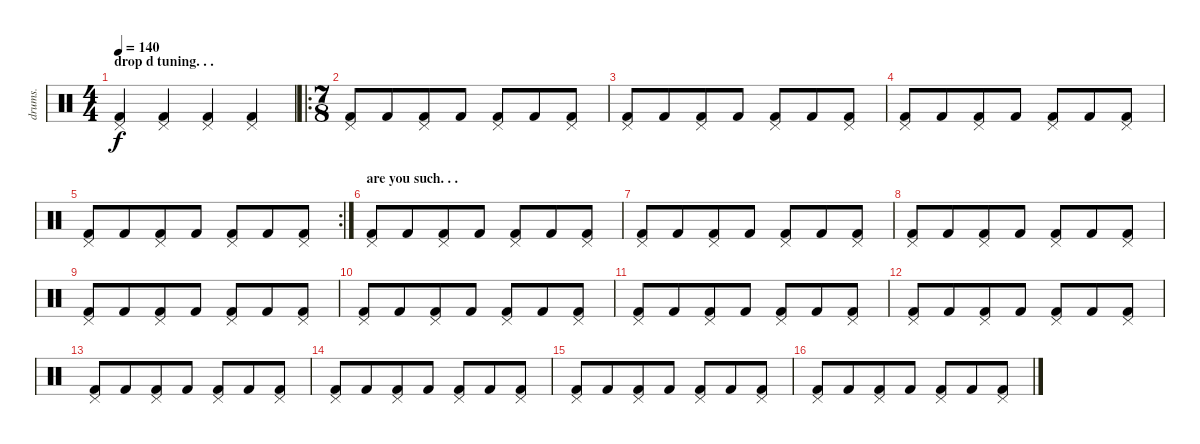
\track ("drums." "drums.") {instrument percussion}
\staff {score}
\articulation defaults
\ts (4 4)
\section ("" "drop d tuning. . .")
\tempo 140
\clef neutral
\ks c
("Pedal Hi-Hat (hit)" "Kick (hit) 2").4{dy f} ("Pedal Hi-Hat (hit)" "Kick (hit) 2").4 ("Pedal Hi-Hat (hit)" "Kick (hit) 2").4 ("Pedal Hi-Hat (hit)" "Kick (hit) 2").4 |
\ro
\ts (7 8)
("Pedal Hi-Hat (hit)" "Kick (hit) 2").8 "Kick (hit) 2".8 ("Pedal Hi-Hat (hit)" "Kick (hit) 2").8 "Kick (hit) 2".8 ("Pedal Hi-Hat (hit)" "Kick (hit) 2").8 "Kick (hit) 2".8 ("Pedal Hi-Hat (hit)" "Kick (hit) 2").8 |
("Pedal Hi-Hat (hit)" "Kick (hit) 2").8 "Kick (hit) 2".8 ("Pedal Hi-Hat (hit)" "Kick (hit) 2").8 "Kick (hit) 2".8 ("Pedal Hi-Hat (hit)" "Kick (hit) 2").8 "Kick (hit) 2".8 ("Pedal Hi-Hat (hit)" "Kick (hit) 2").8 |
("Pedal Hi-Hat (hit)" "Kick (hit) 2").8 "Kick (hit) 2".8 ("Pedal Hi-Hat (hit)" "Kick (hit) 2").8 "Kick (hit) 2".8 ("Pedal Hi-Hat (hit)" "Kick (hit) 2").8 "Kick (hit) 2".8 ("Pedal Hi-Hat (hit)" "Kick (hit) 2").8 |
\rc 2
("Pedal Hi-Hat (hit)" "Kick (hit) 2").8 "Kick (hit) 2".8 ("Pedal Hi-Hat (hit)" "Kick (hit) 2").8 "Kick (hit) 2".8 ("Pedal Hi-Hat (hit)" "Kick (hit) 2").8 "Kick (hit) 2".8 ("Pedal Hi-Hat (hit)" "Kick (hit) 2").8 |
\section ("" "are you such. . .")
("Pedal Hi-Hat (hit)" "Kick (hit) 2").8 "Kick (hit) 2".8 ("Pedal Hi-Hat (hit)" "Kick (hit) 2").8 "Kick (hit) 2".8 ("Pedal Hi-Hat (hit)" "Kick (hit) 2").8 "Kick (hit) 2".8 ("Pedal Hi-Hat (hit)" "Kick (hit) 2").8 |
("Pedal Hi-Hat (hit)" "Kick (hit) 2").8 "Kick (hit) 2".8 ("Pedal Hi-Hat (hit)" "Kick (hit) 2").8 "Kick (hit) 2".8 ("Pedal Hi-Hat (hit)" "Kick (hit) 2").8 "Kick (hit) 2".8 ("Pedal Hi-Hat (hit)" "Kick (hit) 2").8 |
("Pedal Hi-Hat (hit)" "Kick (hit) 2").8 "Kick (hit) 2".8 ("Pedal Hi-Hat (hit)" "Kick (hit) 2").8 "Kick (hit) 2".8 ("Pedal Hi-Hat (hit)" "Kick (hit) 2").8 "Kick (hit) 2".8 ("Pedal Hi-Hat (hit)" "Kick (hit) 2").8 |
("Pedal Hi-Hat (hit)" "Kick (hit) 2").8 "Kick (hit) 2".8 ("Pedal Hi-Hat (hit)" "Kick (hit) 2").8 "Kick (hit) 2".8 ("Pedal Hi-Hat (hit)" "Kick (hit) 2").8 "Kick (hit) 2".8 ("Pedal Hi-Hat (hit)" "Kick (hit) 2").8 |
("Pedal Hi-Hat (hit)" "Kick (hit) 2").8 "Kick (hit) 2".8 ("Pedal Hi-Hat (hit)" "Kick (hit) 2").8 "Kick (hit) 2".8 ("Pedal Hi-Hat (hit)" "Kick (hit) 2").8 "Kick (hit) 2".8 ("Pedal Hi-Hat (hit)" "Kick (hit) 2").8 |
("Pedal Hi-Hat (hit)" "Kick (hit) 2").8 "Kick (hit) 2".8 ("Pedal Hi-Hat (hit)" "Kick (hit) 2").8 "Kick (hit) 2".8 ("Pedal Hi-Hat (hit)" "Kick (hit) 2").8 "Kick (hit) 2".8 ("Pedal Hi-Hat (hit)" "Kick (hit) 2").8 |
("Pedal Hi-Hat (hit)" "Kick (hit) 2").8 "Kick (hit) 2".8 ("Pedal Hi-Hat (hit)" "Kick (hit) 2").8 "Kick (hit) 2".8 ("Pedal Hi-Hat (hit)" "Kick (hit) 2").8 "Kick (hit) 2".8 ("Pedal Hi-Hat (hit)" "Kick (hit) 2").8 |
("Pedal Hi-Hat (hit)" "Kick (hit) 2").8 "Kick (hit) 2".8 ("Pedal Hi-Hat (hit)" "Kick (hit) 2").8 "Kick (hit) 2".8 ("Pedal Hi-Hat (hit)" "Kick (hit) 2").8 "Kick (hit) 2".8 ("Pedal Hi-Hat (hit)" "Kick (hit) 2").8 |
("Pedal Hi-Hat (hit)" "Kick (hit) 2").8 "Kick (hit) 2".8 ("Pedal Hi-Hat (hit)" "Kick (hit) 2").8 "Kick (hit) 2".8 ("Pedal Hi-Hat (hit)" "Kick (hit) 2").8 "Kick (hit) 2".8 ("Pedal Hi-Hat (hit)" "Kick (hit) 2").8 |
("Pedal Hi-Hat (hit)" "Kick (hit) 2").8 "Kick (hit) 2".8 ("Pedal Hi-Hat (hit)" "Kick (hit) 2").8 "Kick (hit) 2".8 ("Pedal Hi-Hat (hit)" "Kick (hit) 2").8 "Kick (hit) 2".8 ("Pedal Hi-Hat (hit)" "Kick (hit) 2").8 |
("Pedal Hi-Hat (hit)" "Kick (hit) 2").8 "Kick (hit) 2".8 ("Pedal Hi-Hat (hit)" "Kick (hit) 2").8 "Kick (hit) 2".8 ("Pedal Hi-Hat (hit)" "Kick (hit) 2").8 "Kick (hit) 2".8 ("Pedal Hi-Hat (hit)" "Kick (hit) 2").8
